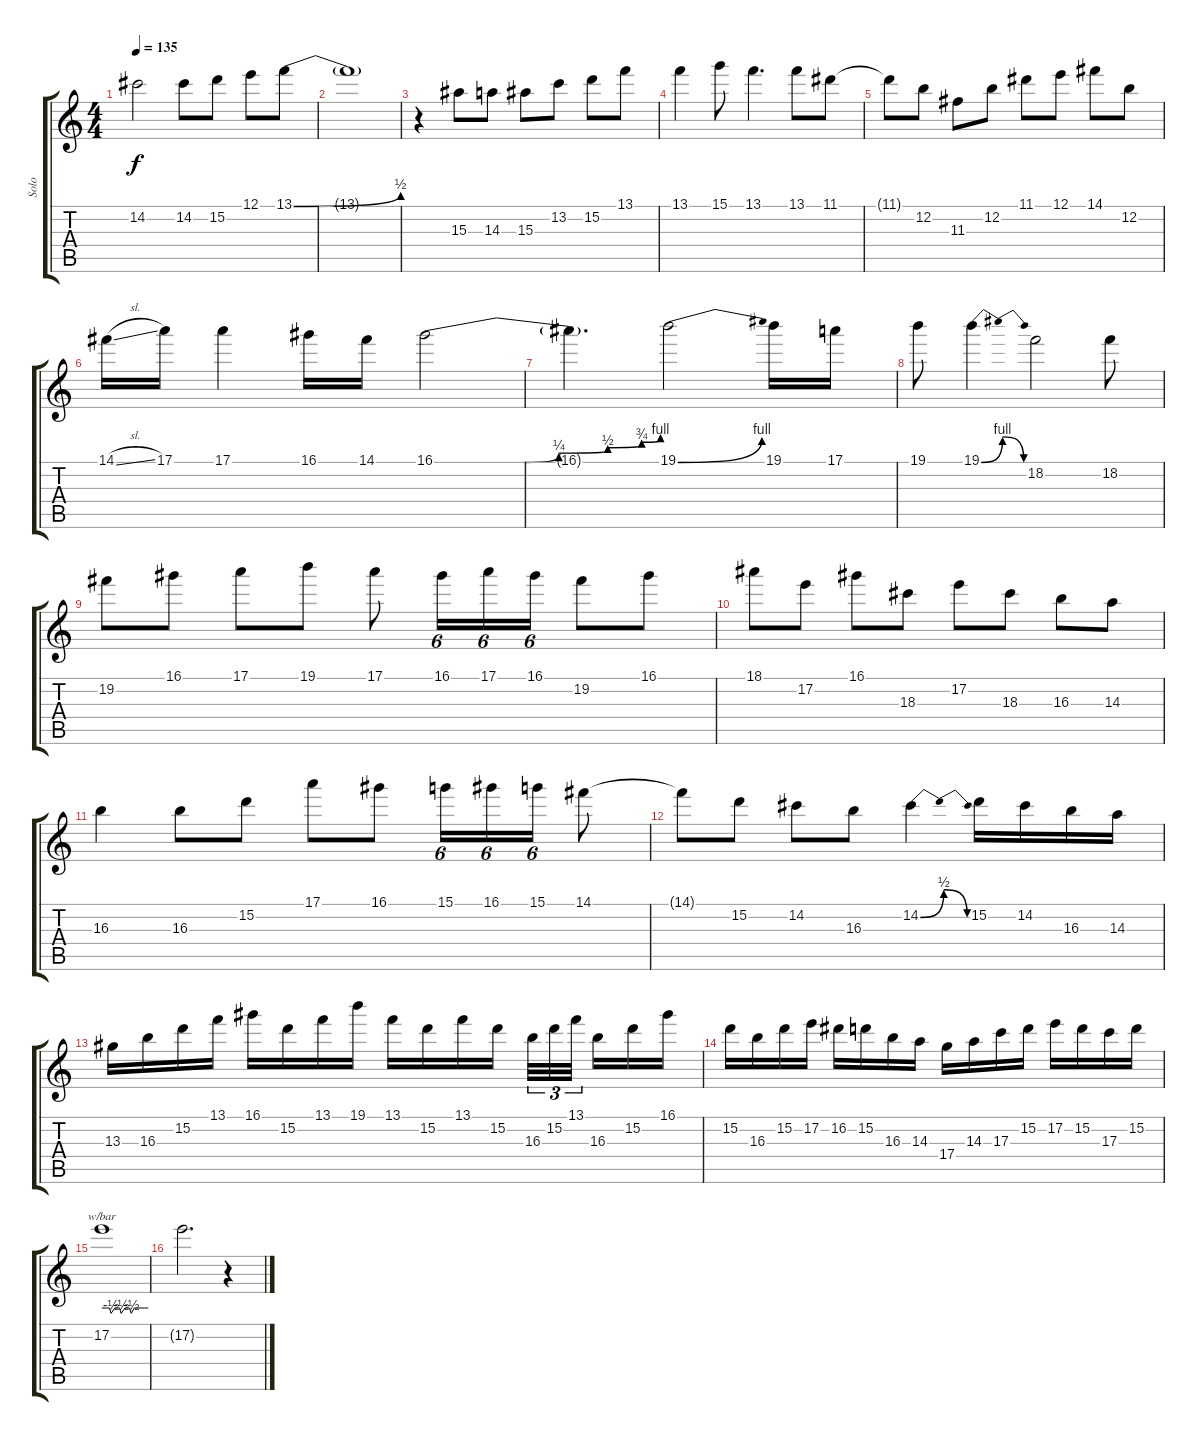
\track ("Solo" "Solo") {instrument distortionguitar}
\staff {score tabs}
\tuning (E4 B3 G3 D3 A2 E2) {hide}
\ts (4 4)
\tempo 135
\clef g2
\ks c
14.2{t}.2{dy f} 14.2.8 15.2.8 12.1.8 13.1{be (bend 0 0 60 2)}.8 |
13.1{t}.1 |
r.4 15.3.8 14.3.8 15.3.8 13.2.8 15.2.8 13.1.8 |
13.1.4 15.1.8 13.1.4{d} 13.1.8 11.1.8 |
11.1{t}.8 12.2.8 11.3.8 12.2.8 11.1.8 12.1.8 14.1.8 12.2.8 |
14.1{sl}.16 17.1.16 17.1.4 16.1.16 14.1.16 16.1{be (custom 0 0 15 0 24 0 33 1 46 2 55 3 60 4)}.2 |
16.1{t}.4{d} 19.1{be (bend 0 0 60 4)}.2 19.1.16 17.1.16 |
19.1.8 19.1{be (bendrelease 0 0 15 4 41 4 60 0)}.4 18.2.2 18.2.8 |
19.2.8 16.1.8 17.1.8 19.1.8 17.1.8 16.1.16{tu (6 4)} 17.1.16{tu (6 4)} 16.1.16{tu (6 4)} 19.2.8 16.1.8 |
18.1.8 17.2.8 16.1.8 18.3.8 17.2.8 18.3.8 16.3.8 14.3.8 |
16.3.4 16.3.8 15.2.8 17.1.8 16.1.8 15.1.16{tu (6 4)} 16.1.16{tu (6 4)} 15.1.16{tu (6 4)} 14.1.8 |
14.1{t}.8 15.2.8 14.2.8 16.3.8 14.2{be (bendrelease 0 0 15 2 21 2 60 0)}.4 15.2.16 14.2.16 16.3.16 14.3.16 |
13.3.16 16.3.16 15.2.16 13.1.16 16.1.16 15.2.16 13.1.16 19.1.16 13.1.16 15.2.16 13.1.16 15.2.16 16.3.32{tu (3 2)} 15.2.32{tu (3 2)} 13.1.32{tu (3 2) beam splitsecondary} 16.3.16 15.2.16 16.1.16 |
15.2.16 16.3.16 15.2.16 17.2.16 16.2.16 15.2.16 16.3.16 14.3.16 17.4.16 14.3.16 17.3.16 15.2.16 17.2.16 15.2.16 17.3.16 15.2.16 |
17.2.1{tbe (custom default 0 0 8 0 10 0 12 -2 17 0 23 0 25 -2 30 0 36 0 38 -2 42 0 45 0 53 0 55 0 60 0)} |
17.2{t}.2{d} r.4
